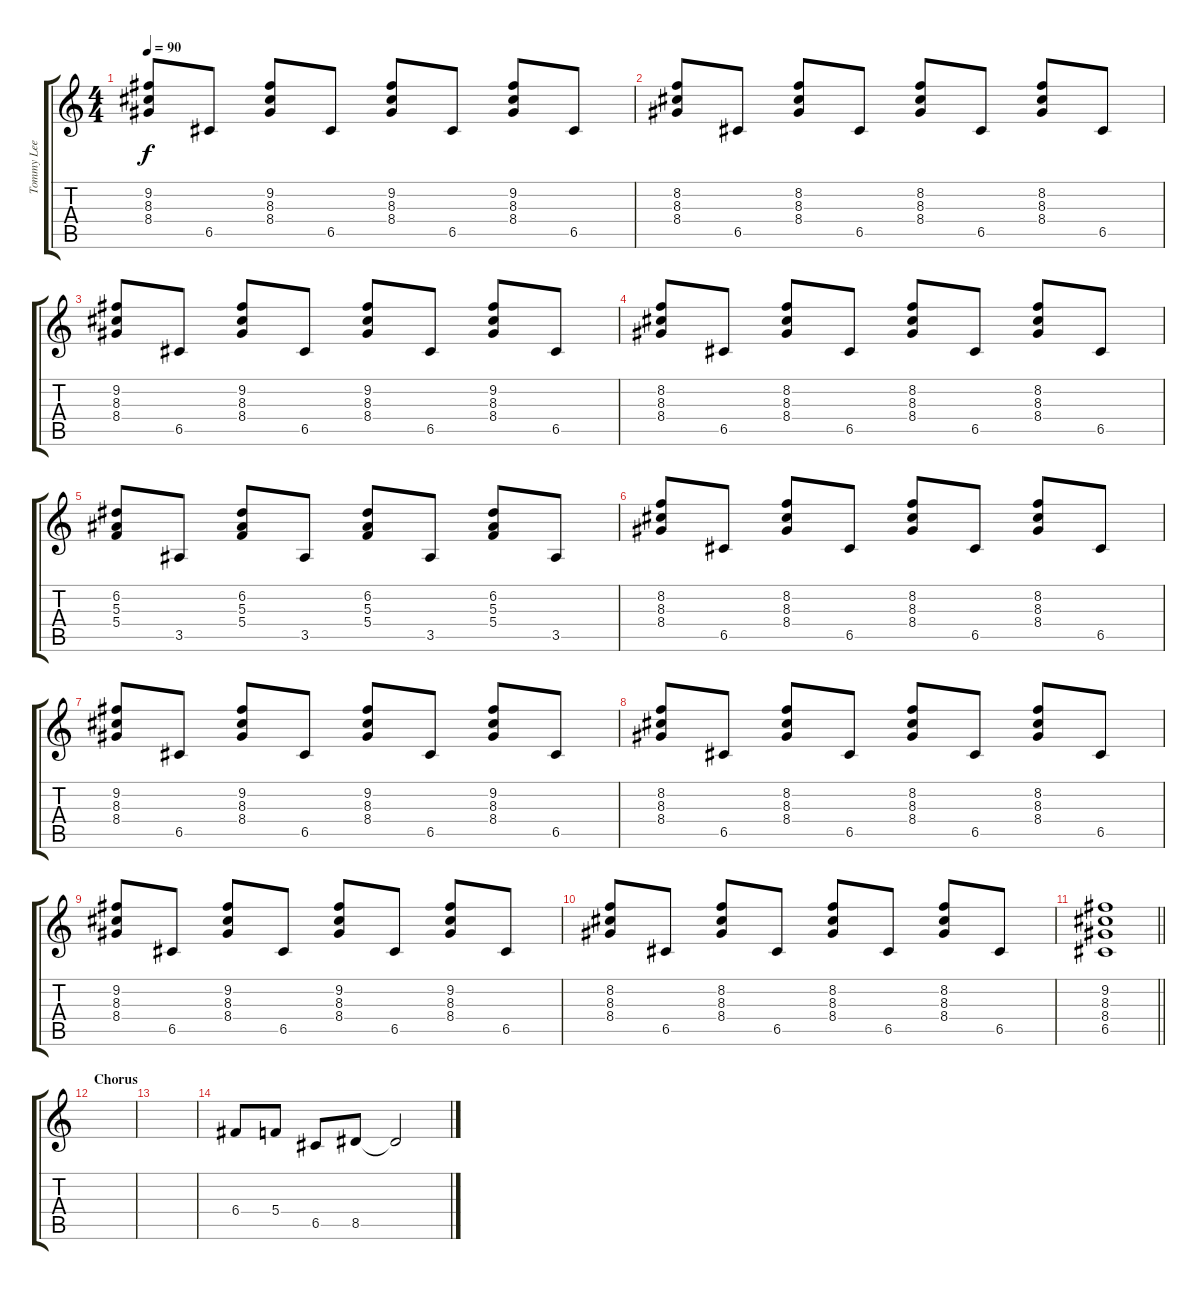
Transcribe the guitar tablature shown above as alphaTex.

\track ("Tommy Lee " "Tommy Lee ") {instrument acousticguitarsteel}
\staff {score tabs}
\tuning (D4 A3 F3 C3 G2 D2) {hide}
\ts (4 4)
\tempo 90
\clef g2
\ks c
(9.2 8.3 8.4).8{dy f} 6.5.8 (9.2 8.3 8.4).8 6.5.8 (9.2 8.3 8.4).8 6.5.8 (9.2 8.3 8.4).8 6.5.8 |
(8.2 8.3 8.4).8 6.5.8 (8.2 8.3 8.4).8 6.5.8 (8.2 8.3 8.4).8 6.5.8 (8.2 8.3 8.4).8 6.5.8 |
(9.2 8.3 8.4).8 6.5.8 (9.2 8.3 8.4).8 6.5.8 (9.2 8.3 8.4).8 6.5.8 (9.2 8.3 8.4).8 6.5.8 |
(8.2 8.3 8.4).8 6.5.8 (8.2 8.3 8.4).8 6.5.8 (8.2 8.3 8.4).8 6.5.8 (8.2 8.3 8.4).8 6.5.8 |
(6.2 5.3 5.4).8 3.5.8 (6.2 5.3 5.4).8 3.5.8 (6.2 5.3 5.4).8 3.5.8 (6.2 5.3 5.4).8 3.5.8 |
(8.2 8.3 8.4).8 6.5.8 (8.2 8.3 8.4).8 6.5.8 (8.2 8.3 8.4).8 6.5.8 (8.2 8.3 8.4).8 6.5.8 |
(9.2 8.3 8.4).8 6.5.8 (9.2 8.3 8.4).8 6.5.8 (9.2 8.3 8.4).8 6.5.8 (9.2 8.3 8.4).8 6.5.8 |
(8.2 8.3 8.4).8 6.5.8 (8.2 8.3 8.4).8 6.5.8 (8.2 8.3 8.4).8 6.5.8 (8.2 8.3 8.4).8 6.5.8 |
(9.2 8.3 8.4).8 6.5.8 (9.2 8.3 8.4).8 6.5.8 (9.2 8.3 8.4).8 6.5.8 (9.2 8.3 8.4).8 6.5.8 |
(8.2 8.3 8.4).8 6.5.8 (8.2 8.3 8.4).8 6.5.8 (8.2 8.3 8.4).8 6.5.8 (8.2 8.3 8.4).8 6.5.8 |
\barLineRight lightlight
(9.2 8.3 8.4 6.5).1 |
\section ("" "Chorus")
|
|
6.4.8 5.4.8 6.5.8 8.5.8 8.5{t}.2
